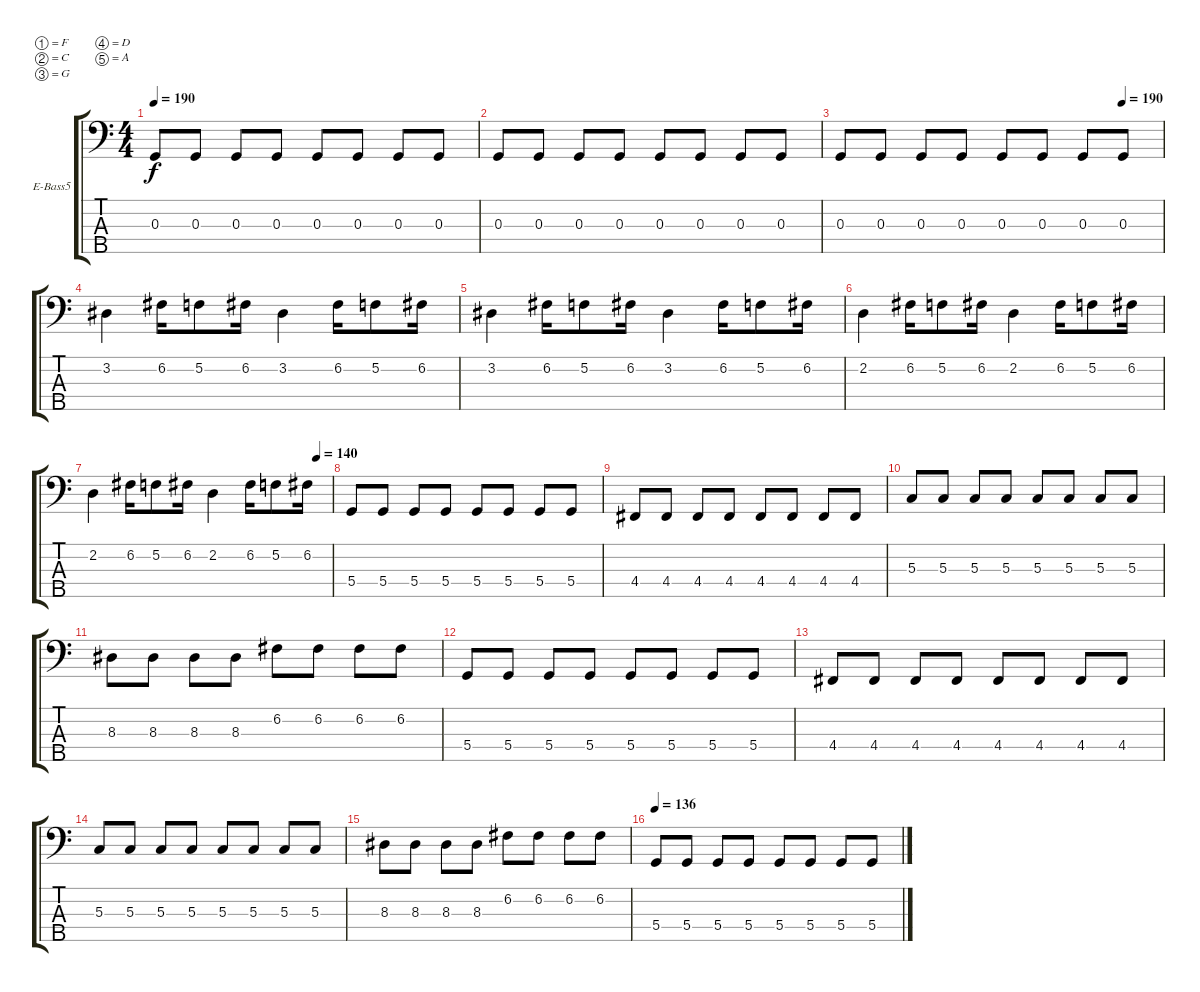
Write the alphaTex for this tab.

\bracketExtendMode groupsimilarinstruments
\firstSystemTrackNameOrientation horizontal
\otherSystemsTrackNameOrientation horizontal
\track ("Dave - Bass" "E-Bass5") {instrument electricbassfinger}
\staff {score tabs}
\tuning (F2 C2 G1 D1 A0)
\ts (4 4)
\tempo 190
\clef f4
\ks c
0.3.8{dy f} 0.3.8 0.3.8 0.3.8 0.3.8 0.3.8 0.3.8 0.3.8 |
0.3.8 0.3.8 0.3.8 0.3.8 0.3.8 0.3.8 0.3.8 0.3.8 |
\tempo (190 0.875)
0.3.8 0.3.8 0.3.8 0.3.8 0.3.8 0.3.8 0.3.8 0.3.8 |
3.2.4 6.2.16 5.2.8 6.2.16 3.2.4 6.2.16 5.2.8 6.2.16 |
3.2.4 6.2.16 5.2.8 6.2.16 3.2.4 6.2.16 5.2.8 6.2.16 |
2.2.4 6.2.16 5.2.8 6.2.16 2.2.4 6.2.16 5.2.8 6.2.16 |
\tempo (140 0.9375)
2.2.4 6.2.16 5.2.8 6.2.16 2.2.4 6.2.16 5.2.8 6.2.16 |
5.4.8 5.4.8 5.4.8 5.4.8 5.4.8 5.4.8 5.4.8 5.4.8 |
4.4.8 4.4.8 4.4.8 4.4.8 4.4.8 4.4.8 4.4.8 4.4.8 |
5.3.8 5.3.8 5.3.8 5.3.8 5.3.8 5.3.8 5.3.8 5.3.8 |
8.3.8 8.3.8 8.3.8 8.3.8 6.2.8 6.2.8 6.2.8 6.2.8 |
5.4.8 5.4.8 5.4.8 5.4.8 5.4.8 5.4.8 5.4.8 5.4.8 |
4.4.8 4.4.8 4.4.8 4.4.8 4.4.8 4.4.8 4.4.8 4.4.8 |
5.3.8 5.3.8 5.3.8 5.3.8 5.3.8 5.3.8 5.3.8 5.3.8 |
8.3.8 8.3.8 8.3.8 8.3.8 6.2.8 6.2.8 6.2.8 6.2.8 |
\tempo 136
5.4.8 5.4.8 5.4.8 5.4.8 5.4.8 5.4.8 5.4.8 5.4.8
